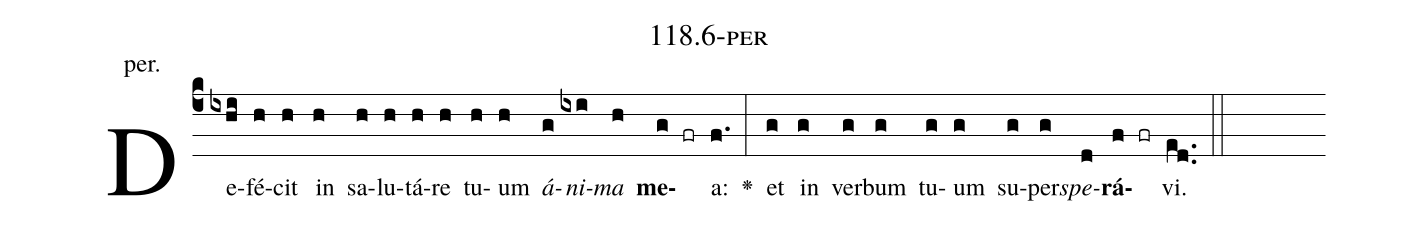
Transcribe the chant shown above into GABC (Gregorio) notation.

name: 118.6-per;
annotation: per.;
%%
(c4)De(ixhi)fé(h)cit(h) in(h) sa(h)lu(h)tá(h)re(h) tu(h)um(h) <i>á</i>(g)<i>ni</i>(ixi)<i>ma</i>(h) <b>me</b>(g fr)a:(f.) <v>\greheightstar</v>(:) et(g) in(g) ver(g)bum(g) tu(g)um(g) su(g)per(g)<i>spe</i>(d)<b>rá</b>(f fr)vi.(ed..) (::)


%E(g) u(g) o(g) u(d) a(f) e.(ed..) (::)
